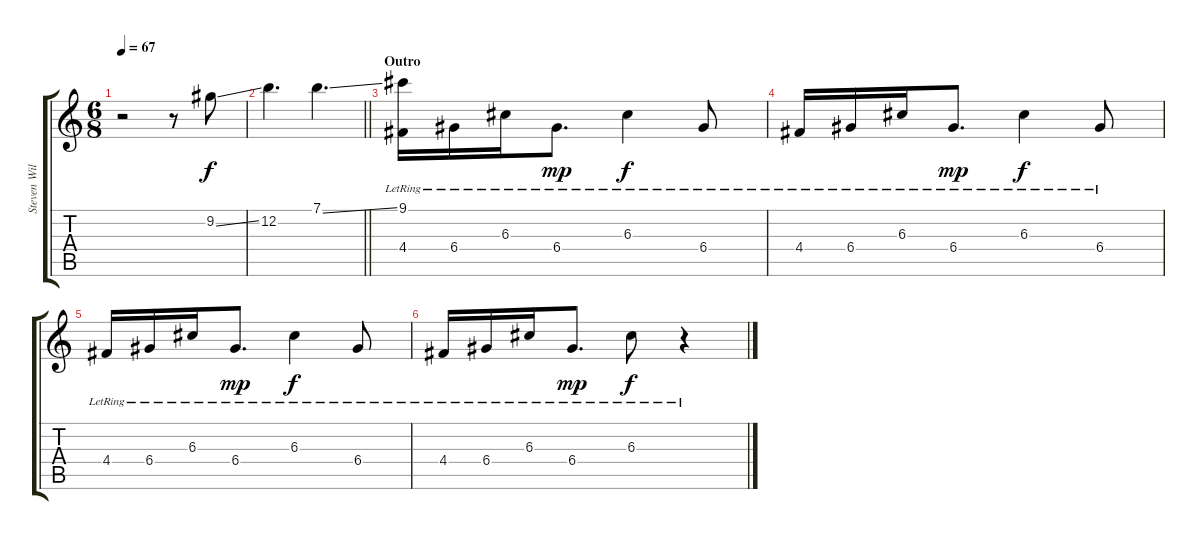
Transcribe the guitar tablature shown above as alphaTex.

\track ("Steven Wilson (Guitar)" "Steven Wil") {instrument electricguitarjazz}
\staff {score tabs}
\tuning (E4 B3 G3 D3 A2 E2) {hide}
\ts (6 8)
\tempo 67
\clef g2
\ks c
r.2{dy f} r.8 9.2{ss}.8 |
\barLineRight lightlight
12.2.4{d} 7.1{ss}.4{d} |
\section ("" "Outro")
(9.1 4.4{lr}).16 6.4{lr}.16 6.3{lr}.16 6.4{lr}.8{d dy mp} 6.3{lr}.4{dy f} 6.4{lr}.8 |
4.4{lr}.16 6.4{lr}.16 6.3{lr}.16 6.4{lr}.8{d dy mp} 6.3{lr}.4{dy f} 6.4{lr}.8 |
4.4{lr}.16 6.4{lr}.16 6.3{lr}.16 6.4{lr}.8{d dy mp} 6.3{lr}.4{dy f} 6.4{lr}.8 |
4.4{lr}.16 6.4{lr}.16 6.3{lr}.16 6.4{lr}.8{d dy mp} 6.3{lr}.8{dy f} r.4
